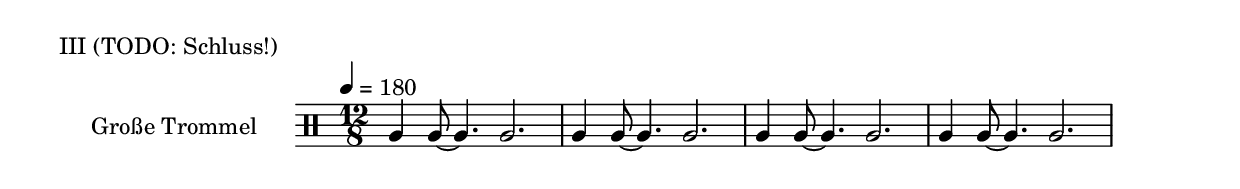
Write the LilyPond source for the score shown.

KleinEins = \drummode {
}

KleineTrommelNoten = {
}

KleineTrommel = {
	\set DrumStaff.instrumentName = "Kleine Trommel"
	\set DrumStaff.midiInstrument = "melodic tom"
        \set Staff.midiPanPosition = 1.0
        \set Staff.midiExpression = 0.7
        \new DrumVoice = "KleineTrommel" \KleineTrommelNoten
}

GrossEins = \drummode {
	tomfh4 tomfh8 ~
	tomfh4.
	tomfh2.
}

GrossZwei = \drummode {
}

GrosseTrommelNoten = {
        \GrossEins | \GrossEins | \GrossEins | \GrossEins 
}

GrosseTrommel = {
	\tempo 4 = 180
        \time 12/8
	\set Staff.instrumentName = "Große Trommel"
	\set Staff.midiInstrument = "melodic tom"
        \set Staff.midiPanPosition = -1.0
        \new DrumVoice = "GrosseTrommel " \GrosseTrommelNoten
}

\score {
        \header {
                piece = "III (TODO: Schluss!)"
        }

	\new StaffGroup <<
                %\new DrumStaff << \KleineTrommel >>
                \new DrumStaff << \GrosseTrommel >>
	>>
	\layout {
                indent = 4.0\cm
        }
	%\midi {}
}

